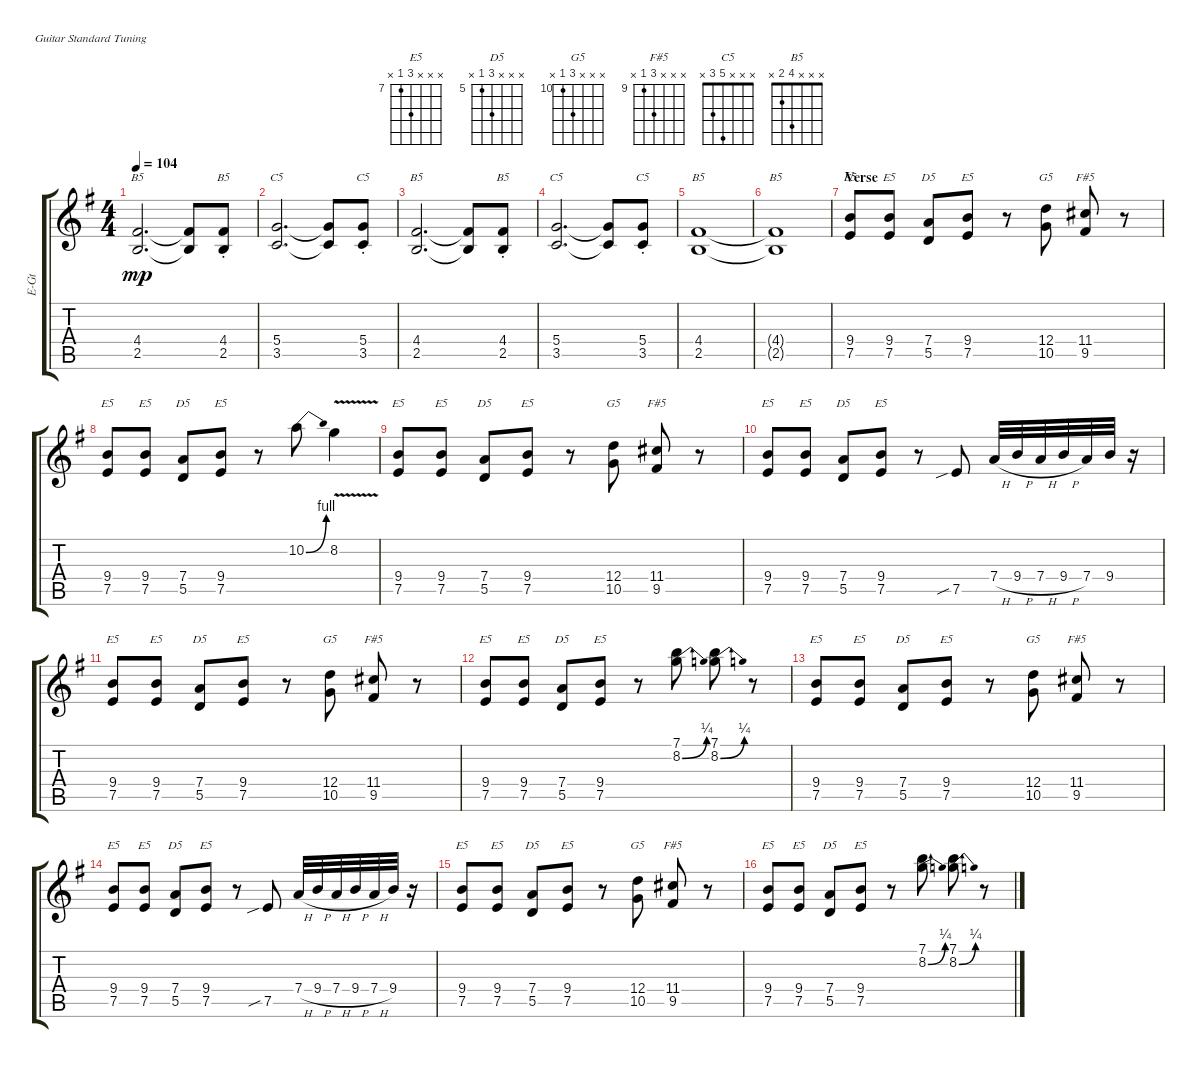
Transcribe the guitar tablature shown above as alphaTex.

\defaultSystemsLayout 4
\track ("Tonny Iommi" "E-Gt") {instrument distortionguitar}
\staff {score tabs}
\tuning (E4 B3 G3 D3 A2 E2)
\chord ("E5" x x x 9 7 x) {firstfret 7}
\chord ("D5" x x x 7 5 x) {firstfret 5}
\chord ("G5" x x x 12 10 x) {firstfret 10}
\chord ("F#5" x x x 11 9 x) {firstfret 9}
\chord ("C5" x x x 5 3 x)
\chord ("B5" x x x 4 2 x)
\ts (4 4)
\tempo 104
\clef g2
\ks g
(2.5 4.4).2{d ch "B5" dy mp} (4.4{t} 2.5{t}).8 (2.5 4.4{st}).8{ch "B5"} |
(3.5 5.4).2{d ch "C5"} (5.4{t} 3.5{t}).8 (3.5{st} 5.4{st}).8{ch "C5"} |
(2.5 4.4).2{d ch "B5"} (4.4{t} 2.5{t}).8 (4.4 2.5{st}).8{ch "B5"} |
(3.5 5.4).2{d ch "C5"} (5.4{t} 3.5{t}).8 (3.5 5.4{st}).8{ch "C5"} |
(4.4 2.5).1{ch "B5"} |
(2.5{t} 4.4{t}).1{ch "B5"} |
\section ("" "Verse")
(7.5 9.4).8{ch "E5"} (7.5 9.4).8{ch "E5"} (5.5 7.4).8{ch "D5"} (7.5 9.4).8{ch "E5"} r.8 (12.4 10.5).8{ch "G5"} (9.5 11.4).8{ch "F#5"} r.8 |
(7.5 9.4).8{ch "E5"} (7.5 9.4).8{ch "E5"} (5.5 7.4).8{ch "D5"} (7.5 9.4).8{ch "E5"} r.8 10.2{be (bend 0 0 15 4)}.8 8.2{v}.4 |
(7.5 9.4).8{ch "E5"} (7.5 9.4).8{ch "E5"} (5.5 7.4).8{ch "D5"} (7.5 9.4).8{ch "E5"} r.8 (10.5 12.4).8{ch "G5"} (9.5 11.4).8{ch "F#5"} r.8 |
(7.5 9.4).8{ch "E5"} (7.5 9.4).8{ch "E5"} (5.5 7.4).8{ch "D5"} (7.5 9.4).8{ch "E5"} r.8 7.5{sib}.8 7.4{h}.32 9.4{h}.32 7.4{h}.32 9.4{h}.32 7.4.32 9.4.32 r.16 |
(7.5 9.4).8{ch "E5"} (7.5 9.4).8{ch "E5"} (5.5 7.4).8{ch "D5"} (7.5 9.4).8{ch "E5"} r.8 (10.5 12.4).8{ch "G5"} (9.5 11.4).8{ch "F#5"} r.8 |
(9.4 7.5).8{ch "E5"} (7.5 9.4).8{ch "E5"} (7.4 5.5).8{ch "D5"} (7.5 9.4).8{ch "E5"} r.8 (7.1 8.2{be (bend 0 0 13.2 1)}).8 (8.2{be (bend 0 0 13.2 1)} 7.1).8 r.8 |
(7.5 9.4).8{ch "E5"} (7.5 9.4).8{ch "E5"} (5.5 7.4).8{ch "D5"} (7.5 9.4).8{ch "E5"} r.8 (10.5 12.4).8{ch "G5"} (9.5 11.4).8{ch "F#5"} r.8 |
(7.5 9.4).8{ch "E5"} (7.5 9.4).8{ch "E5"} (5.5 7.4).8{ch "D5"} (7.5 9.4).8{ch "E5"} r.8 7.5{sib}.8 7.4{h}.32 9.4{h}.32 7.4{h}.32 9.4{h}.32 7.4{h}.32 9.4.32 r.16 |
(7.5 9.4).8{ch "E5"} (7.5 9.4).8{ch "E5"} (5.5 7.4).8{ch "D5"} (7.5 9.4).8{ch "E5"} r.8 (10.5 12.4).8{ch "G5"} (9.5 11.4).8{ch "F#5"} r.8 |
(9.4 7.5).8{ch "E5"} (7.5 9.4).8{ch "E5"} (7.4 5.5).8{ch "D5"} (7.5 9.4).8{ch "E5"} r.8 (7.1 8.2{be (bend 0 0 13.2 1)}).8 (8.2{be (bend 0 0 13.2 1)} 7.1).8 r.8
